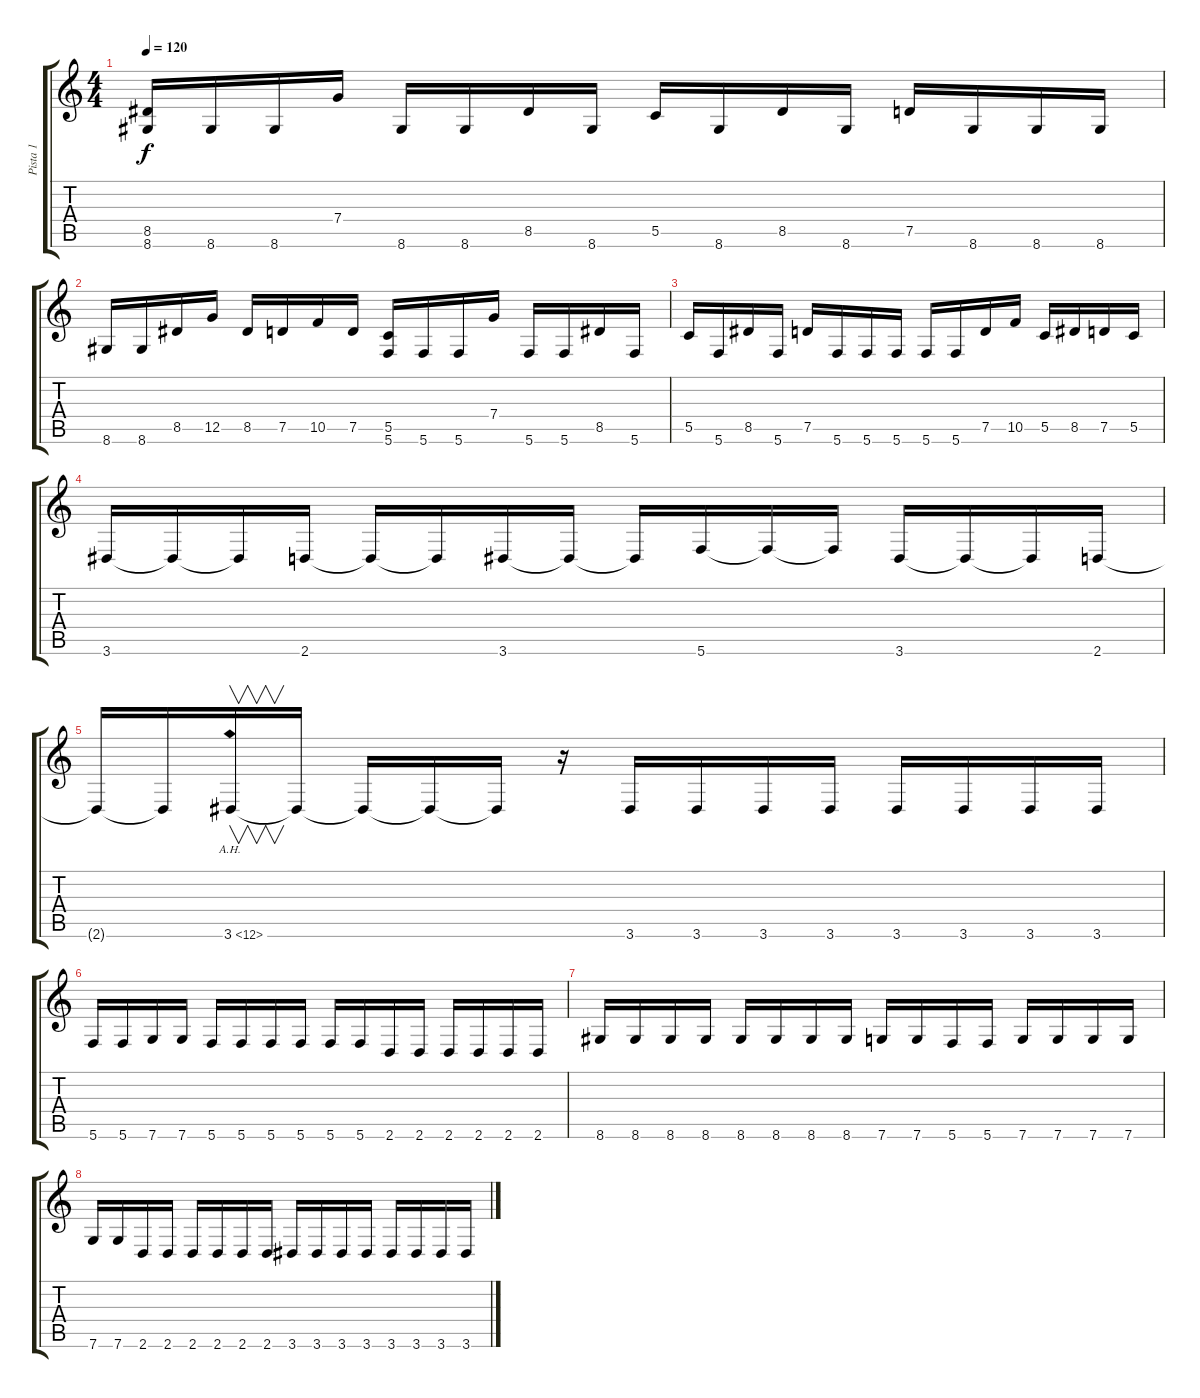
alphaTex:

\track ("Pista 1" "Pista 1") {instrument distortionguitar}
\staff {score tabs}
\tuning (D4 A3 F3 C3 G2 C2) {hide}
\ts (4 4)
\tempo 120
\clef g2
\ks c
(8.5 8.6).16{dy f} 8.6.16 8.6.16 7.4.16 8.6.16 8.6.16 8.5.16 8.6.16 5.5.16 8.6.16 8.5.16 8.6.16 7.5.16 8.6.16 8.6.16 8.6.16 |
8.6.16 8.6.16 8.5.16 12.5.16 8.5.16 7.5.16 10.5.16 7.5.16 (5.5 5.6).16 5.6.16 5.6.16 7.4.16 5.6.16 5.6.16 8.5.16 5.6.16 |
5.5.16 5.6.16 8.5.16 5.6.16 7.5.16 5.6.16 5.6.16 5.6.16 5.6.16 5.6.16 7.5.16 10.5.16 5.5.16 8.5.16 7.5.16 5.5.16 |
3.6.16 3.6{t}.16 3.6{t}.16 2.6.16 2.6{t}.16 2.6{t}.16 3.6.16 3.6{t}.16 3.6{t}.16 5.6.16 5.6{t}.16 5.6{t}.16 3.6.16 3.6{t}.16 3.6{t}.16 2.6.16 |
2.6{t}.16 2.6{t}.16 3.6{ah 9}.16{v} 3.6{t}.16 3.6{t}.16 3.6{t}.16 3.6{t}.16 r.16 3.6.16 3.6.16 3.6.16 3.6.16 3.6.16 3.6.16 3.6.16 3.6.16 |
5.6.16 5.6.16 7.6.16 7.6.16 5.6.16 5.6.16 5.6.16 5.6.16 5.6.16 5.6.16 2.6.16 2.6.16 2.6.16 2.6.16 2.6.16 2.6.16 |
8.6.16 8.6.16 8.6.16 8.6.16 8.6.16 8.6.16 8.6.16 8.6.16 7.6.16 7.6.16 5.6.16 5.6.16 7.6.16 7.6.16 7.6.16 7.6.16 |
7.6.16 7.6.16 2.6.16 2.6.16 2.6.16 2.6.16 2.6.16 2.6.16 3.6.16 3.6.16 3.6.16 3.6.16 3.6.16 3.6.16 3.6.16 3.6.16
